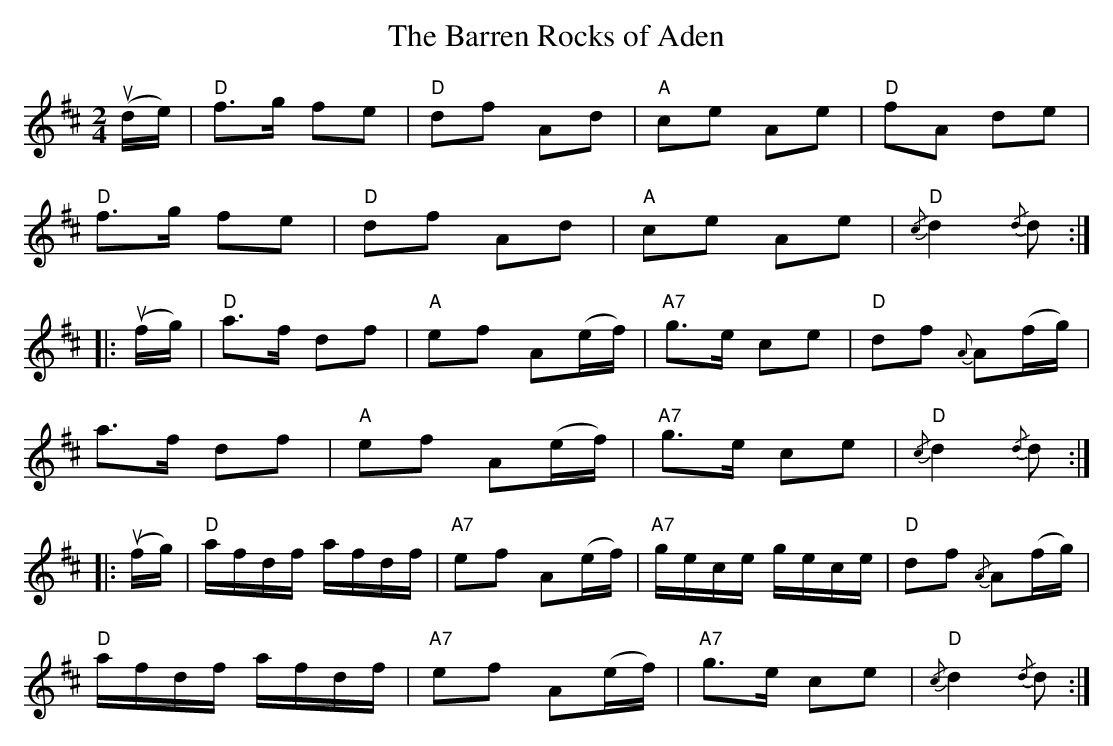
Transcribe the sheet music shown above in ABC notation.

X:1
T:The Barren Rocks of Aden
M:2/4
L:1/8
K:D
(ud/e/) | "D"f>g fe | "D"df Ad | "A"ce Ae | "D"fA de |
"D"f>g fe | "D"df Ad | "A"ce Ae | "D"{/c}d2 {/d}d :|
|: (uf/g/) | "D"a>f df | "A"ef A(e/f/) | "A7"g>e ce | "D"df {A}A(f/g/) |
a>f df | "A"ef A(e/f/) | "A7"g>e ce | "D"{/c}d2 {/d}d ::
 (uf/g/) | "D"a/f/d/f/ a/f/d/f/ | "A7"ef A(e/f/) |\
 "A7"g/e/c/e/ g/e/c/e/ | "D"df {/A}A(f/g/) |
"D"a/f/d/f/ a/f/d/f/ | "A7"ef A(e/f/) | "A7"g>e ce | "D"{/c}d2 {/d}d :|
